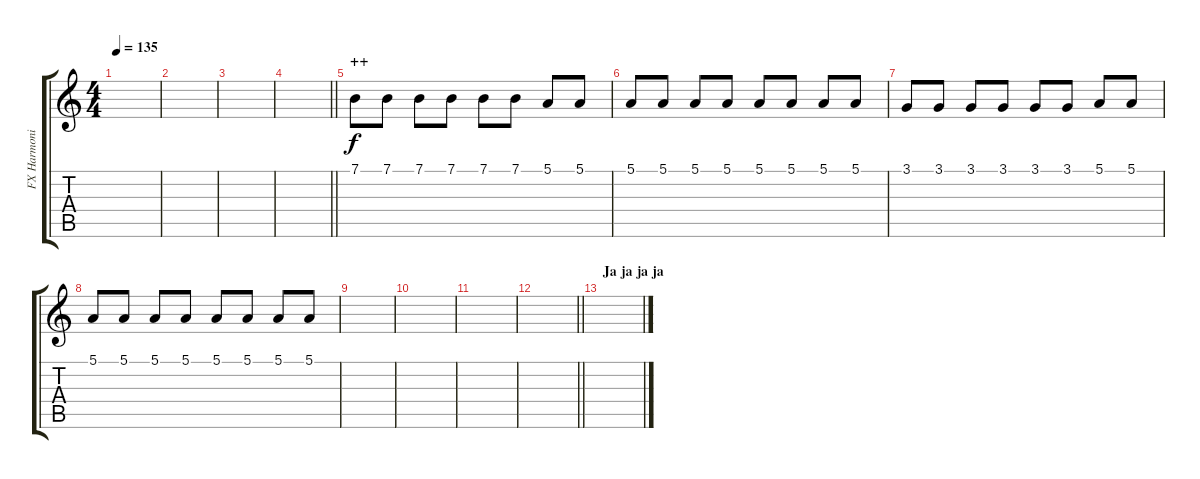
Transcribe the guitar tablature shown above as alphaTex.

\track ("FX Harmonics" "FX Harmoni") {instrument reedorgan}
\staff {score tabs}
\tuning (E4 B3 G3 D3 A2 D2) {hide}
\ts (4 4)
\tempo 135
\clef g2
\ks c
|
|
|
\barLineRight lightlight
|
\section ("" "++")
7.1.8 7.1.8 7.1.8 7.1.8 7.1.8 7.1.8 5.1.8 5.1.8 |
5.1.8 5.1.8 5.1.8 5.1.8 5.1.8 5.1.8 5.1.8 5.1.8 |
3.1.8 3.1.8 3.1.8 3.1.8 3.1.8 3.1.8 5.1.8 5.1.8 |
5.1.8 5.1.8 5.1.8 5.1.8 5.1.8 5.1.8 5.1.8 5.1.8 |
|
|
|
\barLineRight lightlight
|
\section ("" "Ja ja ja ja")
